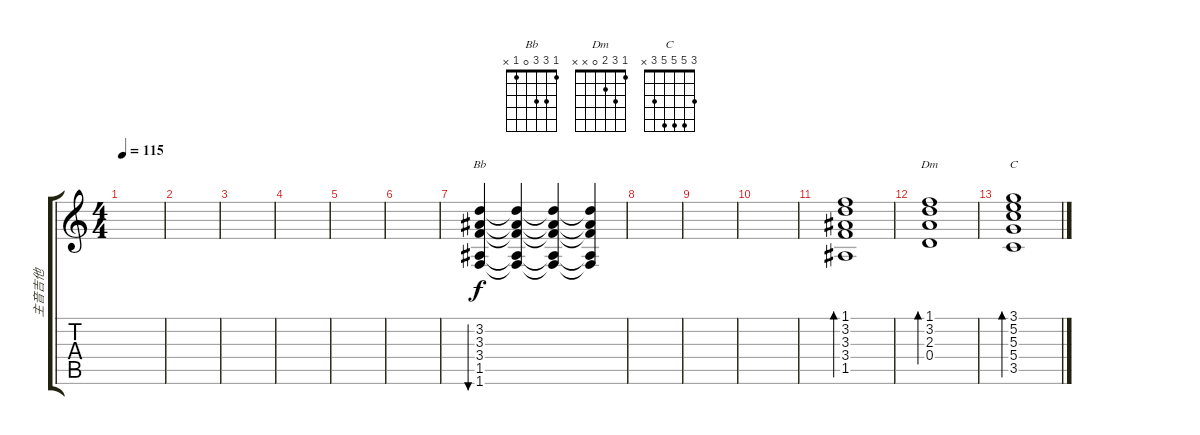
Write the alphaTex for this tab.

\track ("主音吉他" "主音吉他") {instrument acousticguitarsteel}
\staff {score tabs}
\tuning (E4 B3 G3 D3 A2 E2) {hide}
\chord ("Bb" 1 3 3 0 1 x)
\chord ("Dm" 1 3 2 0 x x)
\chord ("C" 3 5 5 5 3 x)
\ts (4 4)
\tempo 115
\clef g2
\ks c
|
|
|
|
|
|
(3.2 3.3 3.4 1.5 1.6).4{bu 480 ch "Bb"} (3.2{t} 3.3{t} 3.4{t} 1.5{t} 1.6{t}).4 (3.2{t} 3.3{t} 3.4{t} 1.5{t} 1.6{t}).4 (3.2{t} 3.3{t} 3.4{t} 1.5{t} 1.6{t}).4 |
|
|
|
(1.1 3.2 3.3 3.4 1.5).1{bd 120} |
(1.1 3.2 2.3 0.4).1{bd 120 ch "Dm"} |
(3.1 5.2 5.3 5.4 3.5).1{bd 120 ch "C"}
